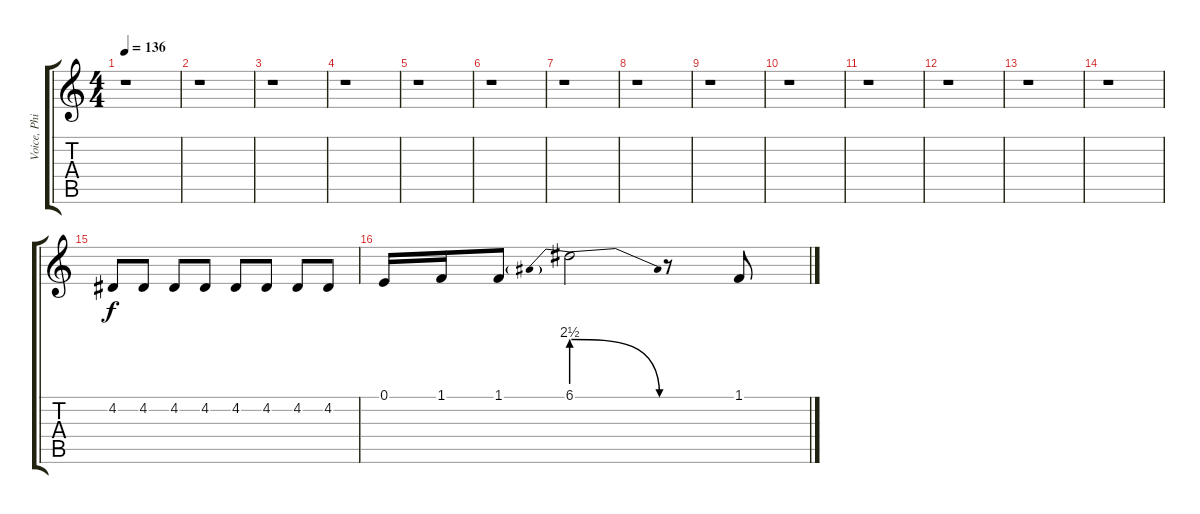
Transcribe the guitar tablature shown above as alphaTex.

\track ("Voice, Phill" "Voice, Phi") {instrument lead2sawtooth}
\staff {score tabs}
\tuning (E4 B3 G3 D3 A2 E2) {hide}
\ts (4 4)
\tempo 136
\clef g2
\ks c
r.1{dy f} |
r.1 |
r.1 |
r.1 |
r.1 |
r.1 |
r.1 |
r.1 |
r.1 |
r.1 |
r.1 |
r.1 |
r.1 |
r.1 |
4.2.8 4.2.8 4.2.8 4.2.8 4.2.8 4.2.8 4.2.8 4.2.8 |
0.1.16 1.1.16 1.1.8 6.1{be (prebendrelease 0 10 60 0)}.2 r.8 1.1.8
